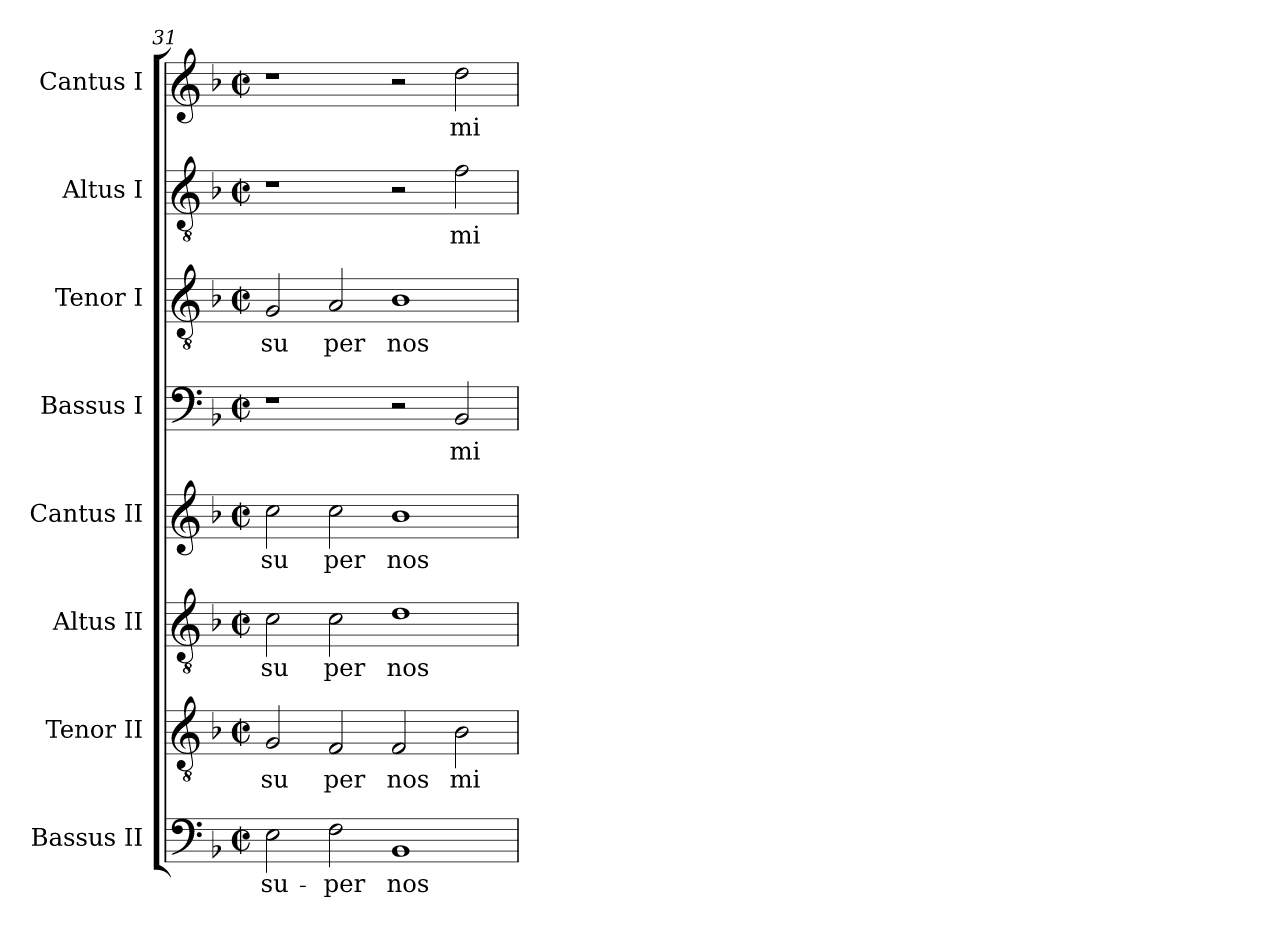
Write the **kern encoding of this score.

**kern	**text	**kern	**text	**kern	**text	**kern	**text	**kern	**text	**kern	**text	**kern	**text	**kern	**text
*part8	*part8	*part7	*part7	*part6	*part6	*part5	*part5	*part4	*part4	*part3	*part3	*part2	*part2	*part1	*part1
*staff8	*staff8	*staff7	*staff7	*staff6	*staff6	*staff5	*staff5	*staff4	*staff4	*staff3	*staff3	*staff2	*staff2	*staff1	*staff1
*I"Bassus II	*	*I"Tenor II	*	*I"Altus II	*	*I"Cantus II	*	*I"Bassus I	*	*I"Tenor I	*	*I"Altus I	*	*I"Cantus I	*
*clefF4	*	*clefGv2	*	*clefGv2	*	*clefG2	*	*clefF4	*	*clefGv2	*	*clefGv2	*	*clefG2	*
*k[b-]	*	*k[b-]	*	*k[b-]	*	*k[b-]	*	*k[b-]	*	*k[b-]	*	*k[b-]	*	*k[b-]	*
*F:	*	*F:	*	*F:	*	*F:	*	*F:	*	*F:	*	*F:	*	*F:	*
*M2/2	*	*M2/2	*	*M2/2	*	*M2/2	*	*M2/2	*	*M2/2	*	*M2/2	*	*M2/2	*
*met(c|)	*	*met(c|)	*	*met(c|)	*	*met(c|)	*	*met(c|)	*	*met(c|)	*	*met(c|)	*	*met(c|)	*
=31	=31	=31	=31	=31	=31	=31	=31	=31	=31	=31	=31	=31	=31	=31	=31
!	!LO:LY:b:cj	!	!LO:LY:b:cj	!	!LO:LY:b:cj	!	!LO:LY:b:cj	!	!	!	!LO:LY:b:cj	!	!	!	!
2E\	su-	2G/	su	2c\	su	2cc\	su	1r	.	2G/	su	1r	.	1r	.
!	!LO:LY:b:cj	!	!LO:LY:b:cj	!	!LO:LY:b:cj	!	!LO:LY:b:cj	!	!	!	!LO:LY:b:cj	!	!	!	!
2F\	-per	2F/	per	2c\	per	2cc\	per	.	.	2A/	per	.	.	.	.
!	!LO:LY:b:cj	!	!LO:LY:b:cj	!	!LO:LY:b:cj	!	!LO:LY:b:cj	!	!	!	!LO:LY:b:cj	!	!	!	!
1BB-	nos	2F/	nos	1d	nos	1b-	nos	2r	.	1B-	nos	2r	.	2r	.
!	!	!	!LO:LY:b:cj	!	!	!	!	!	!LO:LY:b:cj	!	!	!	!LO:LY:b:cj	!	!LO:LY:b:cj
.	.	2B-\	mi	.	.	.	.	2BB-/	mi	.	.	2f\	mi	2dd\	mi
=	=	=	=	=	=	=	=	=	=	=	=	=	=	=	=
*-	*-	*-	*-	*-	*-	*-	*-	*-	*-	*-	*-	*-	*-	*-	*-
